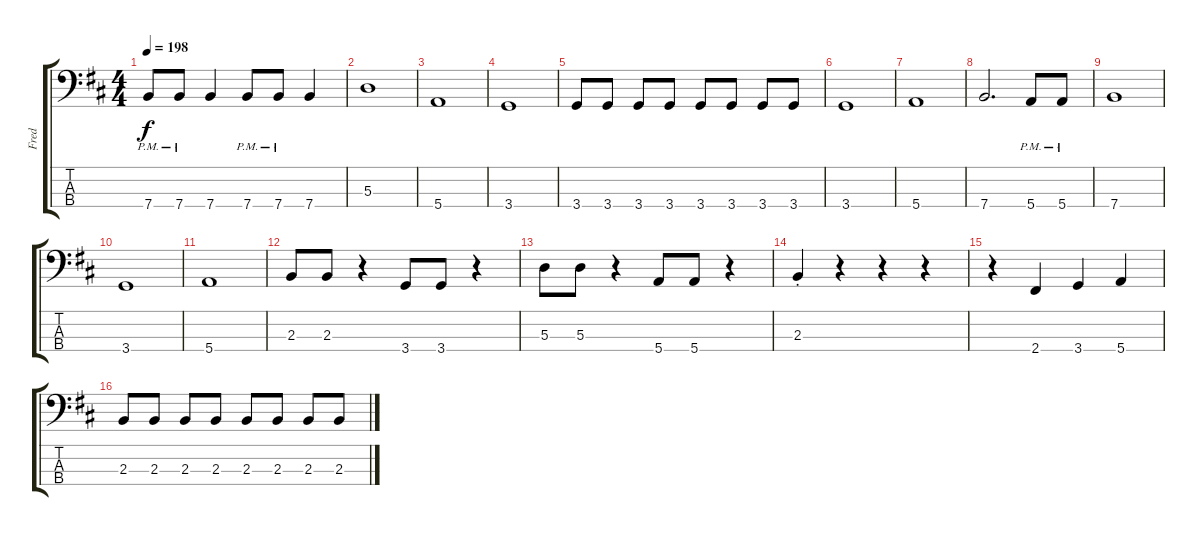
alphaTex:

\track ("Fred" "Fred") {instrument electricbasspick}
\staff {score tabs}
\tuning (G2 D2 A1 E1) {hide}
\ts (4 4)
\tempo 198
\clef f4
\ks bminor
7.4{pm}.8{dy f} 7.4{pm}.8 7.4.4 7.4{pm}.8 7.4{pm}.8 7.4.4 |
5.3.1 |
5.4.1 |
3.4.1 |
3.4.8 3.4.8 3.4.8 3.4.8 3.4.8 3.4.8 3.4.8 3.4.8 |
3.4.1 |
5.4.1 |
7.4.2{d} 5.4{pm}.8 5.4{pm}.8 |
7.4.1 |
3.4.1 |
5.4.1 |
2.3.8 2.3.8 r.4 3.4.8 3.4.8 r.4 |
5.3.8 5.3.8 r.4 5.4.8 5.4.8 r.4 |
2.3{st}.4 r.4 r.4 r.4 |
r.4 2.4.4 3.4.4 5.4.4 |
2.3.8 2.3.8 2.3.8 2.3.8 2.3.8 2.3.8 2.3.8 2.3.8
